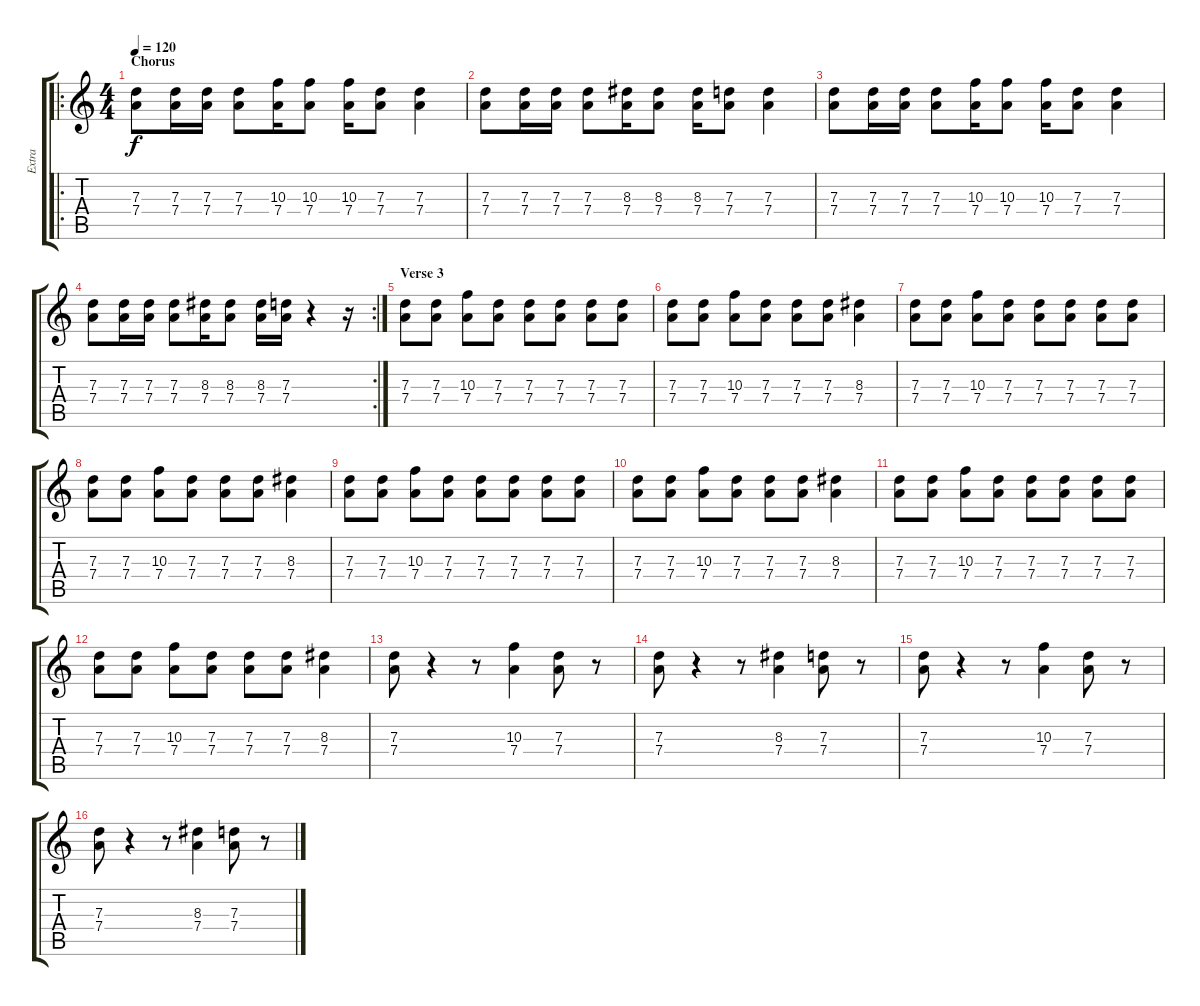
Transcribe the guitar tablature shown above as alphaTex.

\track ("Extra" "Extra") {instrument distortionguitar}
\staff {score tabs}
\tuning (E4 B3 G3 D3 A2 E2) {hide}
\ro
\ts (4 4)
\section ("" "Chorus")
\tempo 120
\clef g2
\ks c
(7.3 7.4).8{dy f} (7.3 7.4).16 (7.3 7.4).16 (7.3 7.4).8 (10.3 7.4).16 (10.3 7.4).8 (10.3 7.4).16 (7.3 7.4).8 (7.3 7.4).4 |
(7.3 7.4).8 (7.3 7.4).16 (7.3 7.4).16 (7.3 7.4).8 (8.3 7.4).16 (8.3 7.4).8 (8.3 7.4).16 (7.3 7.4).8 (7.3 7.4).4 |
(7.3 7.4).8 (7.3 7.4).16 (7.3 7.4).16 (7.3 7.4).8 (10.3 7.4).16 (10.3 7.4).8 (10.3 7.4).16 (7.3 7.4).8 (7.3 7.4).4 |
\rc 2
(7.3 7.4).8 (7.3 7.4).16 (7.3 7.4).16 (7.3 7.4).8 (8.3 7.4).16 (8.3 7.4).8 (8.3 7.4).16 (7.3 7.4).16 r.4 r.16 |
\section ("" "Verse 3")
(7.3 7.4).8 (7.3 7.4).8 (10.3 7.4).8 (7.3 7.4).8 (7.3 7.4).8 (7.3 7.4).8 (7.3 7.4).8 (7.3 7.4).8 |
(7.3 7.4).8 (7.3 7.4).8 (10.3 7.4).8 (7.3 7.4).8 (7.3 7.4).8 (7.3 7.4).8 (8.3 7.4).4 |
(7.3 7.4).8 (7.3 7.4).8 (10.3 7.4).8 (7.3 7.4).8 (7.3 7.4).8 (7.3 7.4).8 (7.3 7.4).8 (7.3 7.4).8 |
(7.3 7.4).8 (7.3 7.4).8 (10.3 7.4).8 (7.3 7.4).8 (7.3 7.4).8 (7.3 7.4).8 (8.3 7.4).4 |
(7.3 7.4).8 (7.3 7.4).8 (10.3 7.4).8 (7.3 7.4).8 (7.3 7.4).8 (7.3 7.4).8 (7.3 7.4).8 (7.3 7.4).8 |
(7.3 7.4).8 (7.3 7.4).8 (10.3 7.4).8 (7.3 7.4).8 (7.3 7.4).8 (7.3 7.4).8 (8.3 7.4).4 |
(7.3 7.4).8 (7.3 7.4).8 (10.3 7.4).8 (7.3 7.4).8 (7.3 7.4).8 (7.3 7.4).8 (7.3 7.4).8 (7.3 7.4).8 |
(7.3 7.4).8 (7.3 7.4).8 (10.3 7.4).8 (7.3 7.4).8 (7.3 7.4).8 (7.3 7.4).8 (8.3 7.4).4 |
(7.3 7.4).8 r.4 r.8 (10.3 7.4).4 (7.3 7.4).8 r.8 |
(7.3 7.4).8 r.4 r.8 (8.3 7.4).4 (7.3 7.4).8 r.8 |
(7.3 7.4).8 r.4 r.8 (10.3 7.4).4 (7.3 7.4).8 r.8 |
(7.3 7.4).8 r.4 r.8 (8.3 7.4).4 (7.3 7.4).8 r.8
